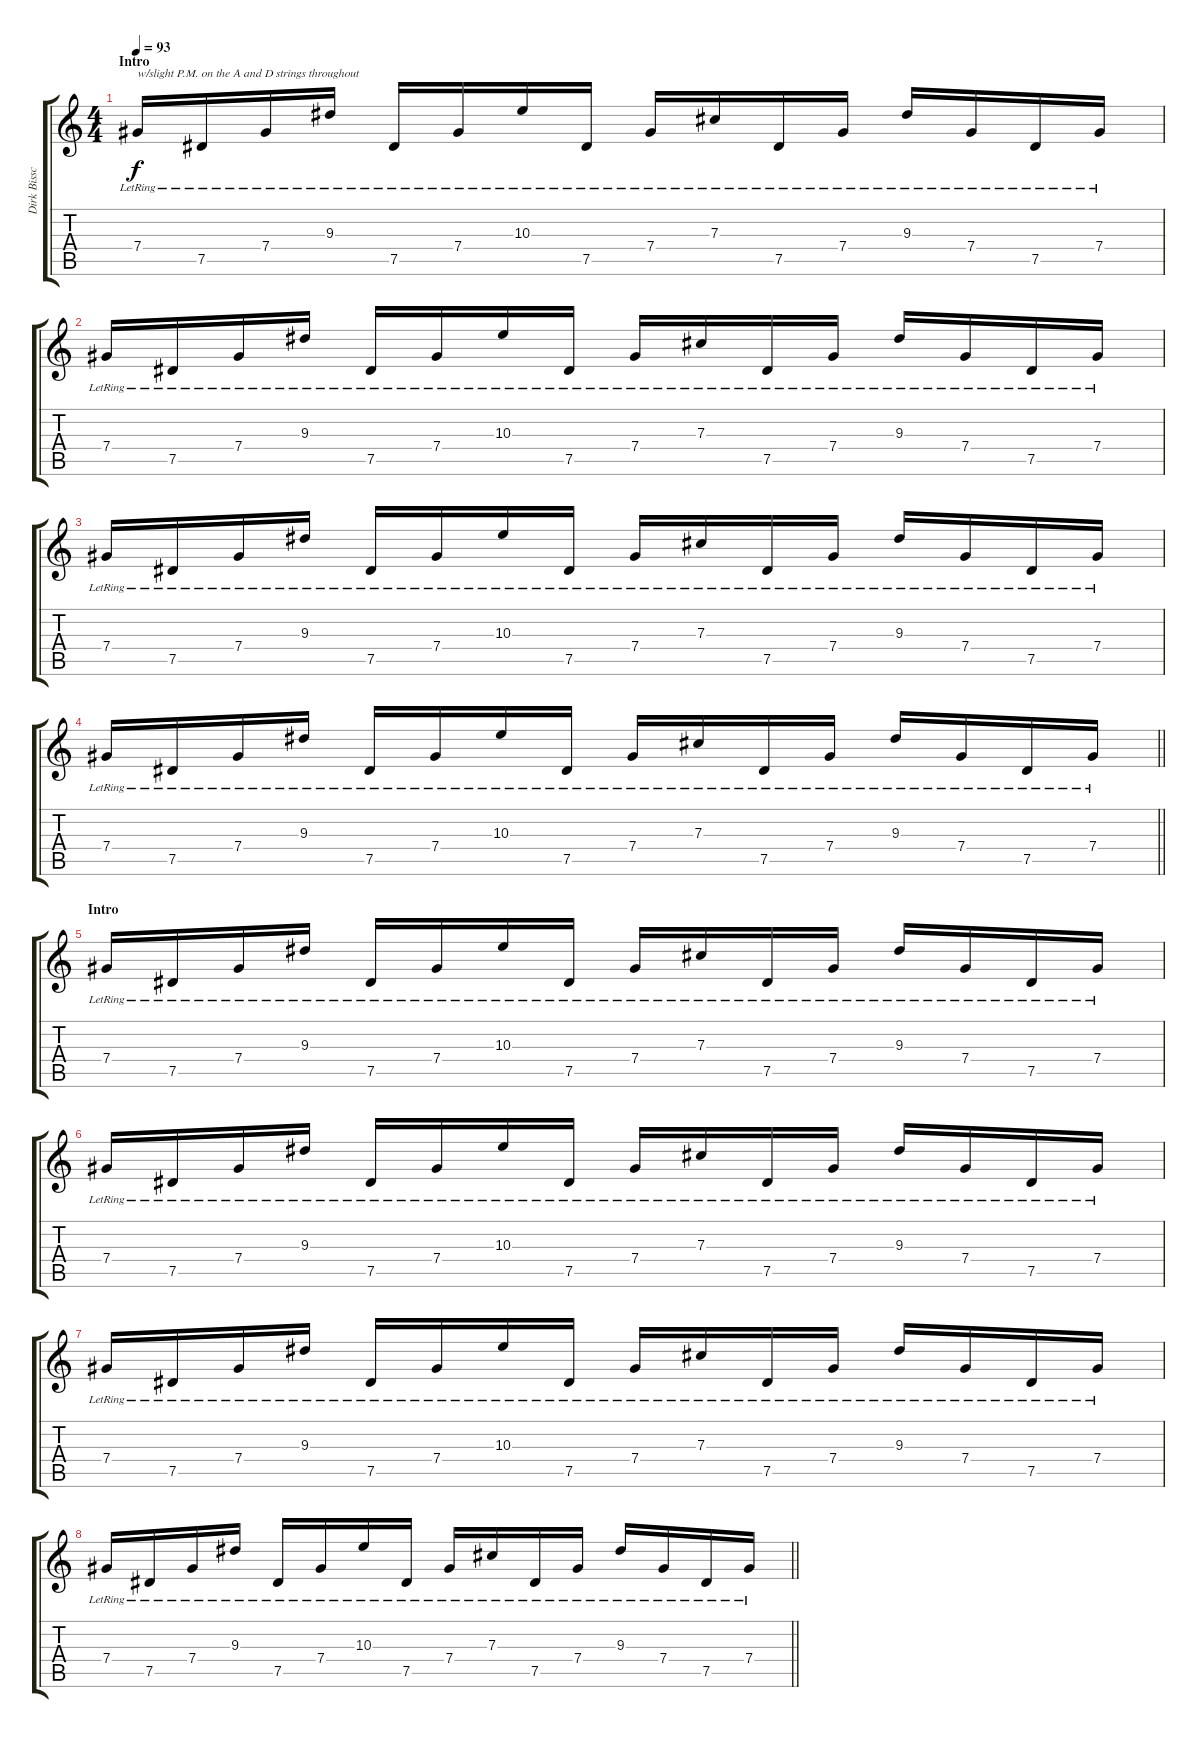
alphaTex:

\track ("Dirk Bisschoff (Lead Guitar)" "Dirk Bissc") {instrument acousticguitarsteel}
\staff {score tabs}
\tuning (Eb4 Bb3 Gb3 Db3 Ab2 Db2) {hide}
\ts (4 4)
\section ("" "Intro")
\tempo 93
\clef g2
\ks c
7.4{lr}.16{txt "w/slight P.M. on the A and D strings throughout" dy f instrument acousticguitarsteel} 7.5{lr}.16 7.4{lr}.16 9.3{lr}.16 7.5{lr}.16 7.4{lr}.16 10.3{lr}.16 7.5{lr}.16 7.4{lr}.16 7.3{lr}.16 7.5{lr}.16 7.4{lr}.16 9.3{lr}.16 7.4{lr}.16 7.5{lr}.16 7.4{lr}.16 |
7.4{lr}.16 7.5{lr}.16 7.4{lr}.16 9.3{lr}.16 7.5{lr}.16 7.4{lr}.16 10.3{lr}.16 7.5{lr}.16 7.4{lr}.16 7.3{lr}.16 7.5{lr}.16 7.4{lr}.16 9.3{lr}.16 7.4{lr}.16 7.5{lr}.16 7.4{lr}.16 |
7.4{lr}.16 7.5{lr}.16 7.4{lr}.16 9.3{lr}.16 7.5{lr}.16 7.4{lr}.16 10.3{lr}.16 7.5{lr}.16 7.4{lr}.16 7.3{lr}.16 7.5{lr}.16 7.4{lr}.16 9.3{lr}.16 7.4{lr}.16 7.5{lr}.16 7.4{lr}.16 |
\barLineRight lightlight
7.4{lr}.16 7.5{lr}.16 7.4{lr}.16 9.3{lr}.16 7.5{lr}.16 7.4{lr}.16 10.3{lr}.16 7.5{lr}.16 7.4{lr}.16 7.3{lr}.16 7.5{lr}.16 7.4{lr}.16 9.3{lr}.16 7.4{lr}.16 7.5{lr}.16 7.4{lr}.16 |
\section ("" "Intro")
7.4{lr}.16 7.5{lr}.16 7.4{lr}.16 9.3{lr}.16 7.5{lr}.16 7.4{lr}.16 10.3{lr}.16 7.5{lr}.16 7.4{lr}.16 7.3{lr}.16 7.5{lr}.16 7.4{lr}.16 9.3{lr}.16 7.4{lr}.16 7.5{lr}.16 7.4{lr}.16 |
7.4{lr}.16 7.5{lr}.16 7.4{lr}.16 9.3{lr}.16 7.5{lr}.16 7.4{lr}.16 10.3{lr}.16 7.5{lr}.16 7.4{lr}.16 7.3{lr}.16 7.5{lr}.16 7.4{lr}.16 9.3{lr}.16 7.4{lr}.16 7.5{lr}.16 7.4{lr}.16 |
7.4{lr}.16 7.5{lr}.16 7.4{lr}.16 9.3{lr}.16 7.5{lr}.16 7.4{lr}.16 10.3{lr}.16 7.5{lr}.16 7.4{lr}.16 7.3{lr}.16 7.5{lr}.16 7.4{lr}.16 9.3{lr}.16 7.4{lr}.16 7.5{lr}.16 7.4{lr}.16 |
\barLineRight lightlight
7.4{lr}.16 7.5{lr}.16 7.4{lr}.16 9.3{lr}.16 7.5{lr}.16 7.4{lr}.16 10.3{lr}.16 7.5{lr}.16 7.4{lr}.16 7.3{lr}.16 7.5{lr}.16 7.4{lr}.16 9.3{lr}.16 7.4{lr}.16 7.5{lr}.16 7.4{lr}.16
